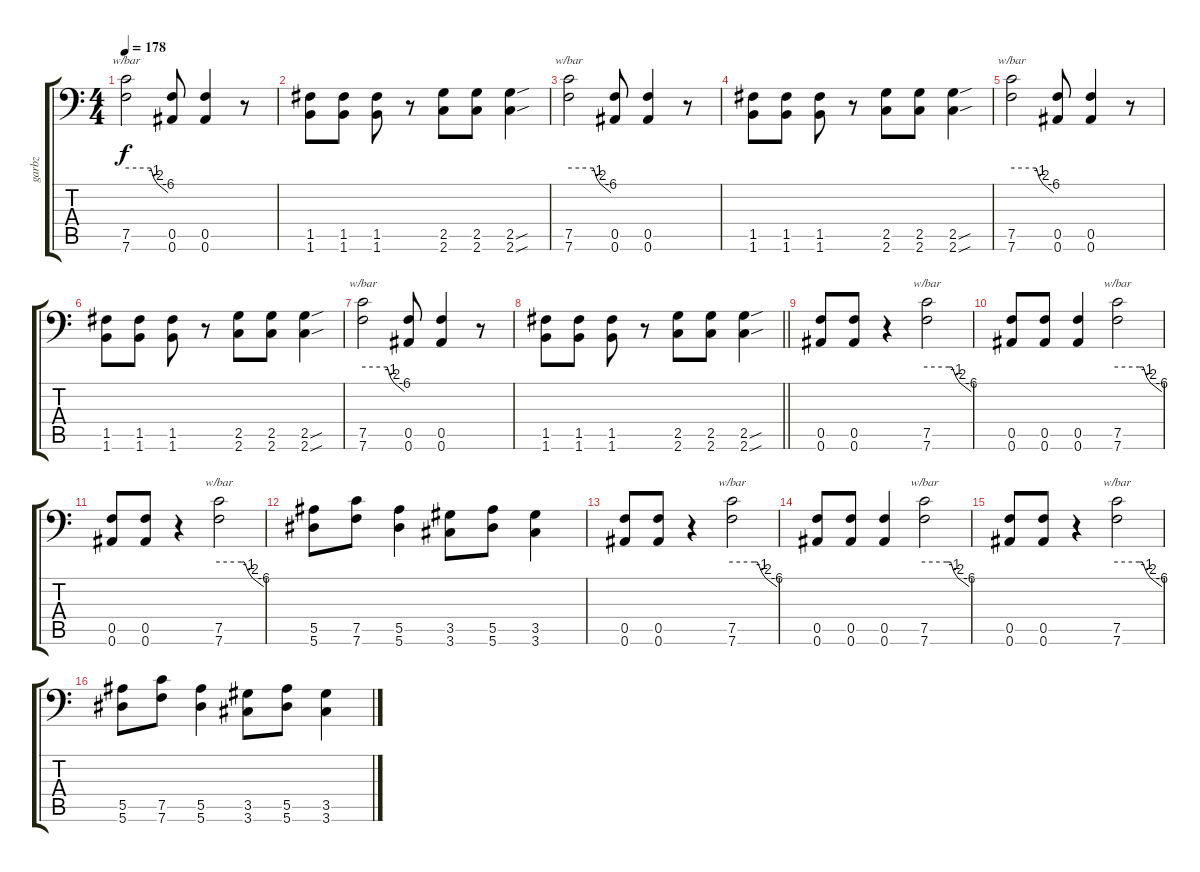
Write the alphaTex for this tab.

\track ("garbz" "garbz") {solo instrument overdrivenguitar}
\staff {score tabs}
\tuning (C4 G3 Eb3 Bb2 F2 Bb1) {hide}
\ts (4 4)
\tempo 178
\clef f4
\ks c
(7.5 7.6).2{tbe (custom default 0 0 35 0 40 -4 45 -8 60 -24) dy f} (0.5 0.6).8 (0.5 0.6).4 r.8 |
(1.5 1.6).8 (1.5 1.6).8 (1.5 1.6).8 r.8 (2.5 2.6).8 (2.5 2.6).8 (2.5{sou} 2.6{sou}).4 |
(7.5 7.6).2{tbe (custom default 0 0 35 0 40 -4 45 -8 60 -24)} (0.5 0.6).8 (0.5 0.6).4 r.8 |
(1.5 1.6).8 (1.5 1.6).8 (1.5 1.6).8 r.8 (2.5 2.6).8 (2.5 2.6).8 (2.5{sou} 2.6{sou}).4 |
(7.5 7.6).2{tbe (custom default 0 0 35 0 40 -4 45 -8 60 -24)} (0.5 0.6).8 (0.5 0.6).4 r.8 |
(1.5 1.6).8 (1.5 1.6).8 (1.5 1.6).8 r.8 (2.5 2.6).8 (2.5 2.6).8 (2.5{sou} 2.6{sou}).4 |
(7.5 7.6).2{tbe (custom default 0 0 35 0 40 -4 45 -8 60 -24)} (0.5 0.6).8 (0.5 0.6).4 r.8 |
\barLineRight lightlight
(1.5 1.6).8 (1.5 1.6).8 (1.5 1.6).8 r.8 (2.5 2.6).8 (2.5 2.6).8 (2.5{sou} 2.6{sou}).4 |
(0.5 0.6).8 (0.5 0.6).8 r.4 (7.5 7.6).2{tbe (custom default 0 0 30 0 34 0 40 -4 45 -8 60 -24)} |
(0.5 0.6).8 (0.5 0.6).8 (0.5 0.6).4 (7.5 7.6).2{tbe (custom default 0 0 30 0 35 0 40 -4 45 -8 60 -24)} |
(0.5 0.6).8 (0.5 0.6).8 r.4 (7.5 7.6).2{tbe (custom default 0 0 30 0 34 0 40 -4 45 -8 60 -24)} |
(5.5 5.6).8 (7.5 7.6).8 (5.5 5.6).4 (3.5 3.6).8 (5.5 5.6).8 (3.5 3.6).4 |
(0.5 0.6).8 (0.5 0.6).8 r.4 (7.5 7.6).2{tbe (custom default 0 0 30 0 34 0 40 -4 45 -8 60 -24)} |
(0.5 0.6).8 (0.5 0.6).8 (0.5 0.6).4 (7.5 7.6).2{tbe (custom default 0 0 30 0 35 0 40 -4 45 -8 60 -24)} |
(0.5 0.6).8 (0.5 0.6).8 r.4 (7.5 7.6).2{tbe (custom default 0 0 30 0 34 0 40 -4 45 -8 60 -24)} |
(5.5 5.6).8 (7.5 7.6).8 (5.5 5.6).4 (3.5 3.6).8 (5.5 5.6).8 (3.5 3.6).4
